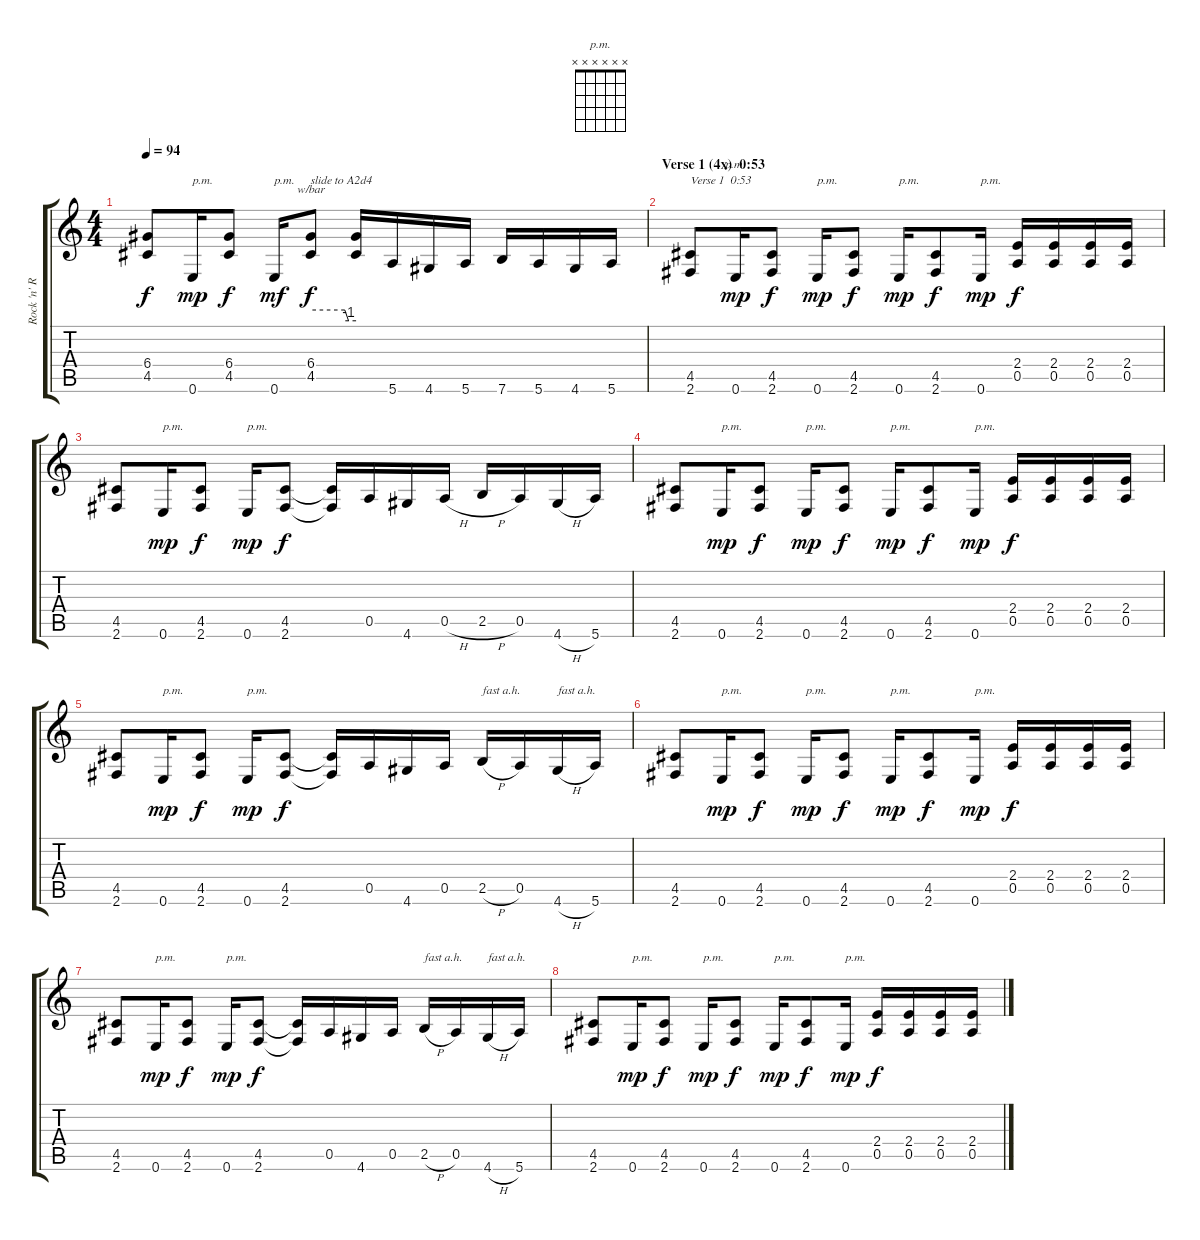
\track ("Rock 'n' Rolf (left Guitar)" "Rock 'n' R") {instrument distortionguitar}
\staff {score tabs}
\tuning (E4 B3 G3 D3 A2 E2) {hide}
\chord ("p.m." x x x x x x)
\ts (4 4)
\tempo 94
\clef g2
\ks c
(6.4 4.5).8{dy f} 0.6.16{txt "p.m." dy mp} (6.4 4.5).8{dy f} 0.6.16{txt "p.m." dy mf} (6.4 4.5).8{tbe (custom default 0 0 45 0 50 -4 60 -4) txt "slide to A2d4" dy f} (6.4{t} 4.5{t}).16 5.6.16 4.6.16 5.6.16 7.6.16 5.6.16 4.6.16 5.6.16 |
\section ("" "Verse 1 (4x)  0:53")
(4.5 2.6).8{txt "Verse 1  0:53"} 0.6.16{ch "p.m." dy mp} (4.5 2.6).8{dy f} 0.6.16{txt "p.m." dy mp} (4.5 2.6).8{dy f} 0.6.16{txt "p.m." dy mp} (4.5 2.6).8{dy f} 0.6.16{txt "p.m." dy mp} (2.4 0.5).16{dy f} (2.4 0.5).16 (2.4 0.5).16 (2.4 0.5).16 |
(4.5 2.6).8 0.6.16{txt "p.m." dy mp} (4.5 2.6).8{dy f} 0.6.16{txt "p.m." dy mp} (4.5 2.6).8{dy f} (4.5{t} 2.6{t}).16 0.5.16 4.6.16 0.5{h}.16 2.5{h}.16 0.5.16 4.6{h}.16 5.6.16 |
(4.5 2.6).8 0.6.16{txt "p.m." dy mp} (4.5 2.6).8{dy f} 0.6.16{txt "p.m." dy mp} (4.5 2.6).8{dy f} 0.6.16{txt "p.m." dy mp} (4.5 2.6).8{dy f} 0.6.16{txt "p.m." dy mp} (2.4 0.5).16{dy f} (2.4 0.5).16 (2.4 0.5).16 (2.4 0.5).16 |
(4.5 2.6).8 0.6.16{txt "p.m." dy mp} (4.5 2.6).8{dy f} 0.6.16{txt "p.m." dy mp} (4.5 2.6).8{dy f} (4.5{t} 2.6{t}).16 0.5.16 4.6.16 0.5.16 2.5{h}.16{txt "fast a.h."} 0.5.16 4.6{h}.16{txt "fast a.h."} 5.6.16 |
(4.5 2.6).8 0.6.16{txt "p.m." dy mp} (4.5 2.6).8{dy f} 0.6.16{txt "p.m." dy mp} (4.5 2.6).8{dy f} 0.6.16{txt "p.m." dy mp} (4.5 2.6).8{dy f} 0.6.16{txt "p.m." dy mp} (2.4 0.5).16{dy f} (2.4 0.5).16 (2.4 0.5).16 (2.4 0.5).16 |
(4.5 2.6).8 0.6.16{txt "p.m." dy mp} (4.5 2.6).8{dy f} 0.6.16{txt "p.m." dy mp} (4.5 2.6).8{dy f} (4.5{t} 2.6{t}).16 0.5.16 4.6.16 0.5.16 2.5{h}.16{txt "fast a.h."} 0.5.16 4.6{h}.16{txt "fast a.h."} 5.6.16 |
(4.5 2.6).8 0.6.16{txt "p.m." dy mp} (4.5 2.6).8{dy f} 0.6.16{txt "p.m." dy mp} (4.5 2.6).8{dy f} 0.6.16{txt "p.m." dy mp} (4.5 2.6).8{dy f} 0.6.16{txt "p.m." dy mp} (2.4 0.5).16{dy f} (2.4 0.5).16 (2.4 0.5).16 (2.4 0.5).16
